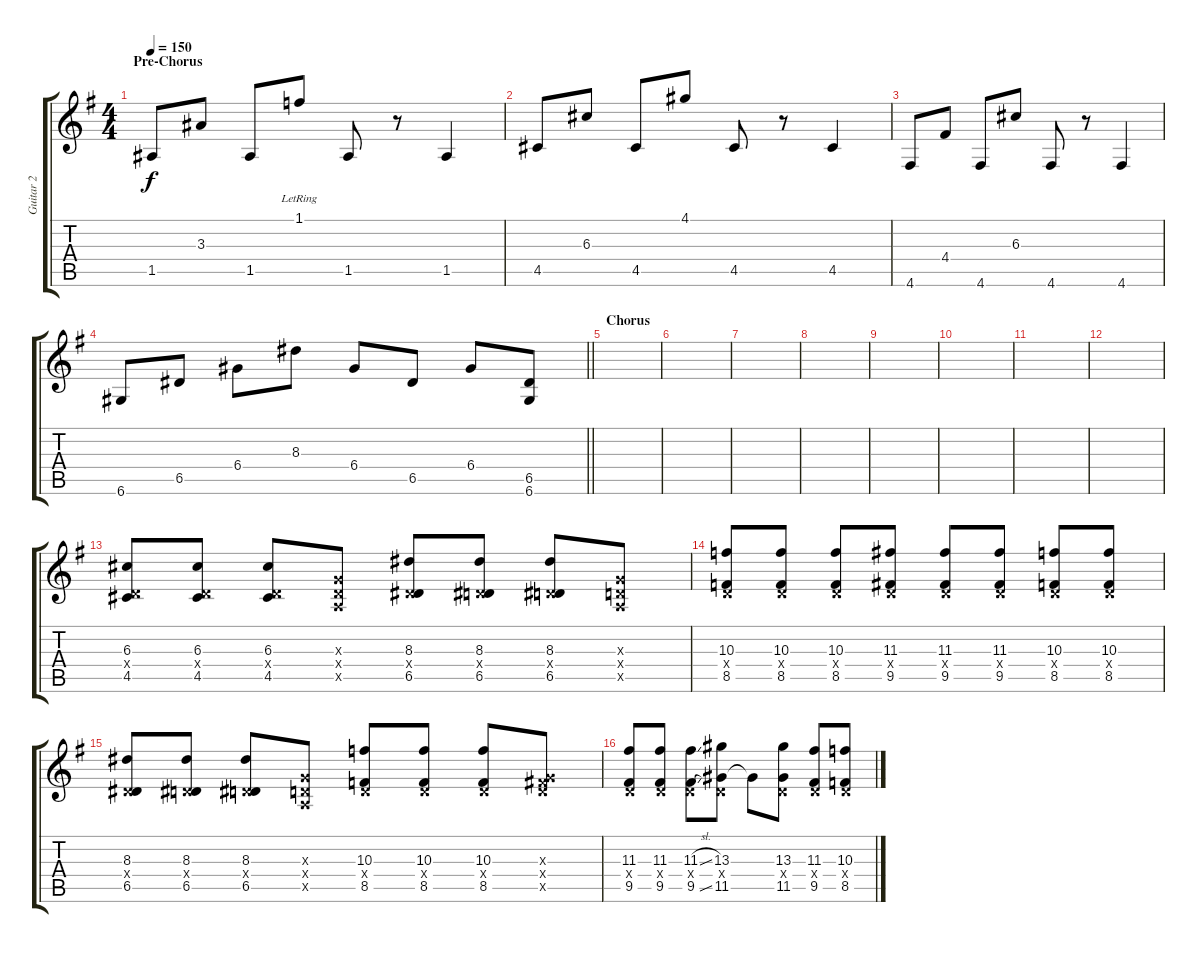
\track ("Guitar 2" "Guitar 2") {instrument distortionguitar}
\staff {score tabs}
\tuning (E4 B3 G3 D3 A2 D2) {hide}
\ts (4 4)
\section ("" "Pre-Chorus")
\tempo 150
\clef g2
\ks eminor
1.5.8{dy f} 3.3.8 1.5.8 1.1{lr}.8 1.5.8 r.8 1.5.4 |
4.5.8 6.3.8 4.5.8 4.1.8 4.5.8 r.8 4.5.4 |
4.6.8 4.4.8 4.6.8 6.3.8 4.6.8 r.8 4.6.4 |
\barLineRight lightlight
6.6.8 6.5.8 6.4.8 8.3.8 6.4.8 6.5.8 6.4.8 (6.5 6.6).8 |
\section ("" "Chorus")
|
|
|
|
|
|
|
|
(6.3 0.4{x} 4.5).8 (6.3 0.4{x} 4.5).8 (6.3 0.4{x} 4.5).8 (0.3{x} 0.4{x} 0.5{x}).8 (8.3 0.4{x} 6.5).8 (8.3 0.4{x} 6.5).8 (8.3 0.4{x} 6.5).8 (0.3{x} 0.4{x} 0.5{x}).8 |
(10.3 0.4{x} 8.5).8 (10.3 0.4{x} 8.5).8 (10.3 0.4{x} 8.5).8 (11.3 0.4{x} 9.5).8 (11.3 0.4{x} 9.5).8 (11.3 0.4{x} 9.5).8 (10.3 0.4{x} 8.5).8 (10.3 0.4{x} 8.5).8 |
(8.3 0.4{x} 6.5).8 (8.3 0.4{x} 6.5).8 (8.3 0.4{x} 6.5).8 (0.3{x} 0.4{x} 0.5{x}).8 (10.3 0.4{x} 8.5).8 (10.3 0.4{x} 8.5).8 (10.3 0.4{x} 8.5).8 (0.3{x} 0.4{x} 9.5{x}).8 |
(11.3 0.4{x} 9.5).8 (11.3 0.4{x} 9.5).8 (11.3{sl} 0.4{x} 9.5{sl}).8 (13.3 0.4{x} 11.5).8 11.5{t}.8 (13.3 0.4{x} 11.5).8 (11.3 0.4{x} 9.5).8 (10.3 0.4{x} 8.5).8
